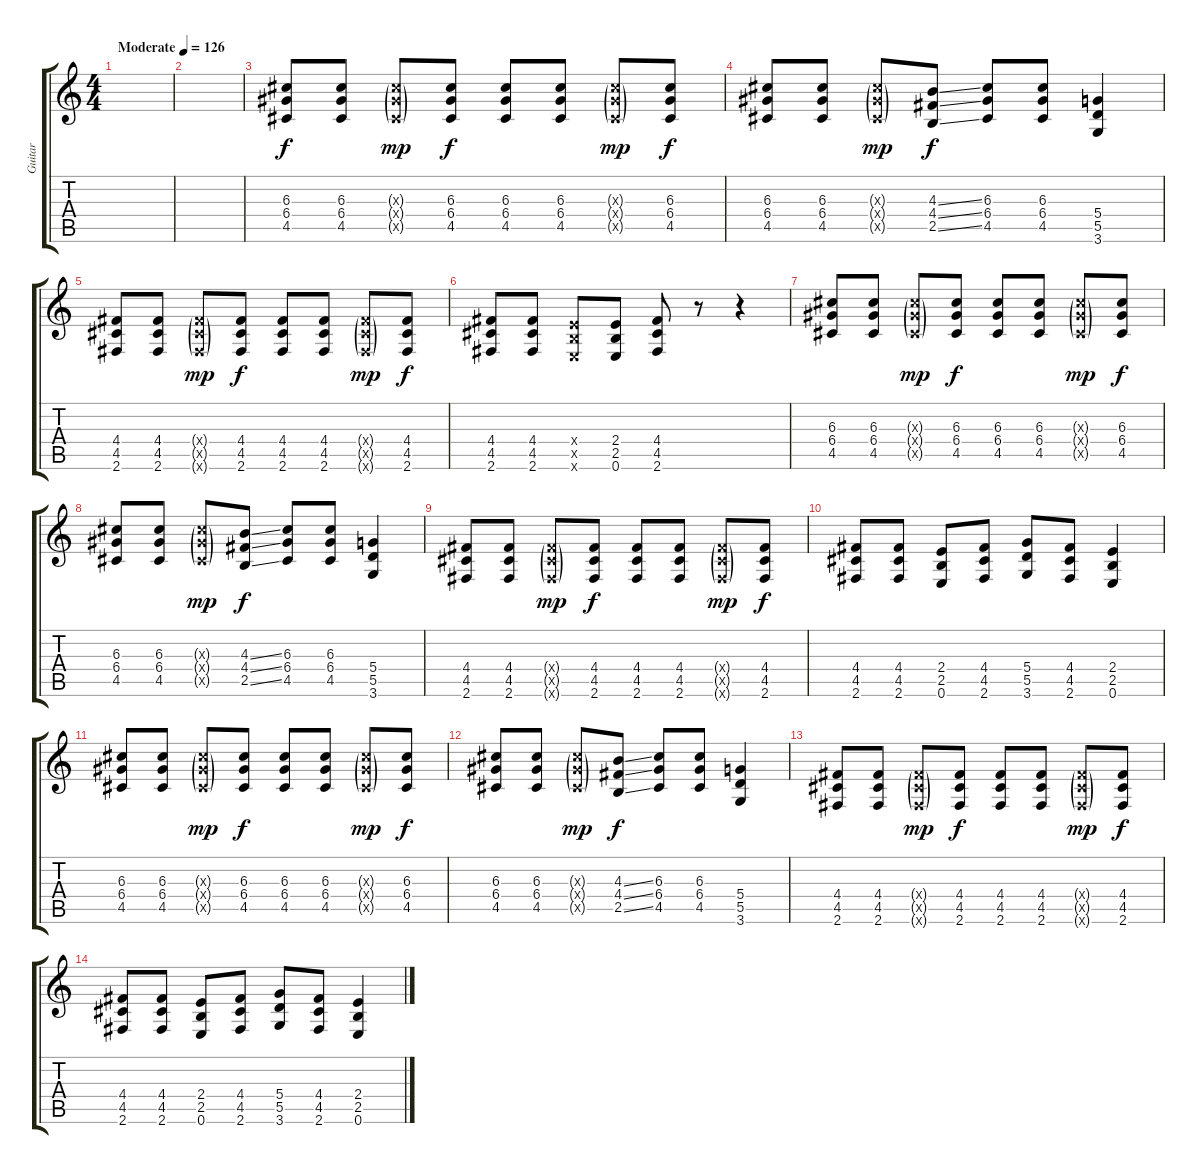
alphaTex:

\track ("Guitar" "Guitar") {instrument overdrivenguitar}
\staff {score tabs}
\tuning (E4 B3 G3 D3 A2 E2) {hide}
\ts (4 4)
\tempo (126 "Moderate")
\clef g2
\ks c
|
|
(6.3 6.4 4.5).8 (6.3 6.4 4.5).8 (6.3{g x} 6.4{g x} 4.5{g x}).8{dy mp} (6.3 6.4 4.5).8{dy f} (6.3 6.4 4.5).8 (6.3 6.4 4.5).8 (6.3{g x} 6.4{g x} 4.5{g x}).8{dy mp} (6.3 6.4 4.5).8{dy f} |
(6.3 6.4 4.5).8 (6.3 6.4 4.5).8 (6.3{g x} 6.4{g x} 4.5{g x}).8{dy mp} (4.3{ss} 4.4{ss} 2.5{ss}).8{dy f} (6.3 6.4 4.5).8 (6.3 6.4 4.5).8 (5.4 5.5 3.6).4 |
(4.4 4.5 2.6).8 (4.4 4.5 2.6).8 (4.4{g x} 4.5{g x} 2.6{g x}).8{dy mp} (4.4 4.5 2.6).8{dy f} (4.4 4.5 2.6).8 (4.4 4.5 2.6).8 (4.4{g x} 4.5{g x} 2.6{g x}).8{dy mp} (4.4 4.5 2.6).8{dy f} |
(4.4 4.5 2.6).8 (4.4 4.5 2.6).8 (2.4{x} 2.5{x} 0.6{x}).8 (2.4 2.5 0.6).8 (4.4 4.5 2.6).8 r.8 r.4 |
(6.3 6.4 4.5).8{volume 14} (6.3 6.4 4.5).8 (6.3{g x} 6.4{g x} 4.5{g x}).8{dy mp} (6.3 6.4 4.5).8{dy f} (6.3 6.4 4.5).8 (6.3 6.4 4.5).8 (6.3{g x} 6.4{g x} 4.5{g x}).8{dy mp} (6.3 6.4 4.5).8{dy f} |
(6.3 6.4 4.5).8 (6.3 6.4 4.5).8 (6.3{g x} 6.4{g x} 4.5{g x}).8{dy mp} (4.3{ss} 4.4{ss} 2.5{ss}).8{dy f} (6.3 6.4 4.5).8 (6.3 6.4 4.5).8 (5.4 5.5 3.6).4 |
(4.4 4.5 2.6).8 (4.4 4.5 2.6).8 (4.4{g x} 4.5{g x} 2.6{g x}).8{dy mp} (4.4 4.5 2.6).8{dy f} (4.4 4.5 2.6).8 (4.4 4.5 2.6).8 (4.4{g x} 4.5{g x} 2.6{g x}).8{dy mp} (4.4 4.5 2.6).8{dy f} |
(4.4 4.5 2.6).8 (4.4 4.5 2.6).8 (2.4 2.5 0.6).8 (4.4 4.5 2.6).8 (5.4 5.5 3.6).8 (4.4 4.5 2.6).8 (2.4 2.5 0.6).4 |
(6.3 6.4 4.5).8 (6.3 6.4 4.5).8 (6.3{g x} 6.4{g x} 4.5{g x}).8{dy mp} (6.3 6.4 4.5).8{dy f} (6.3 6.4 4.5).8 (6.3 6.4 4.5).8 (6.3{g x} 6.4{g x} 4.5{g x}).8{dy mp} (6.3 6.4 4.5).8{dy f} |
(6.3 6.4 4.5).8 (6.3 6.4 4.5).8 (6.3{g x} 6.4{g x} 4.5{g x}).8{dy mp} (4.3{ss} 4.4{ss} 2.5{ss}).8{dy f} (6.3 6.4 4.5).8 (6.3 6.4 4.5).8 (5.4 5.5 3.6).4 |
(4.4 4.5 2.6).8 (4.4 4.5 2.6).8 (4.4{g x} 4.5{g x} 2.6{g x}).8{dy mp} (4.4 4.5 2.6).8{dy f} (4.4 4.5 2.6).8 (4.4 4.5 2.6).8 (4.4{g x} 4.5{g x} 2.6{g x}).8{dy mp} (4.4 4.5 2.6).8{dy f} |
(4.4 4.5 2.6).8 (4.4 4.5 2.6).8 (2.4 2.5 0.6).8 (4.4 4.5 2.6).8 (5.4 5.5 3.6).8 (4.4 4.5 2.6).8 (2.4 2.5 0.6).4
